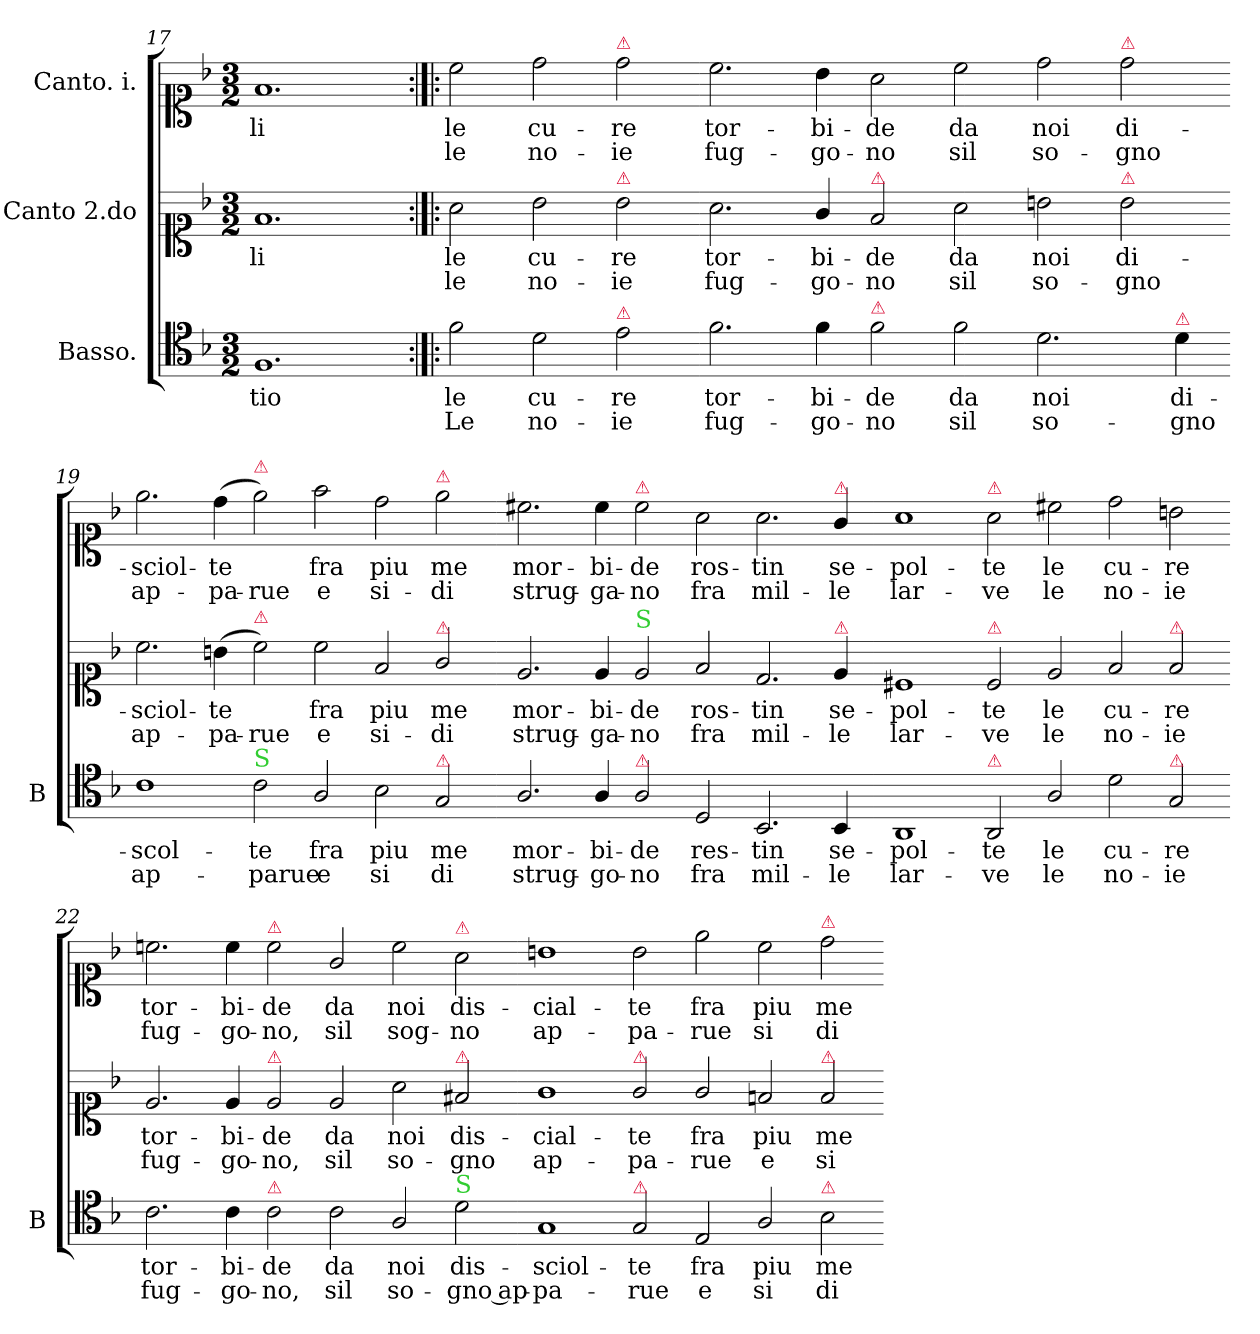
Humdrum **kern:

**kern	**text	**text	**kern	**text	**text	**kern	**text	**text
*part3	*part3	*part3	*part2	*part2	*part2	*part1	*part1	*part1
*staff3	*staff3	*staff3	*staff2	*staff2	*staff2	*staff1	*staff1	*staff1
*I"Basso.	*	*	*I"Canto 2.do	*	*	*I"Canto. i.	*	*
*I'B	*	*	*	*	*	*	*	*
*clefC4	*	*	*clefC1	*	*	*clefC1	*	*
*k[b-]	*	*	*k[b-]	*	*	*k[b-]	*	*
*F:	*	*	*F:	*	*	*F:	*	*
*M3/2	*	*	*M3/2	*	*	*M3/2	*	*
=17	=17	=17	=17	=17	=17	=17	=17	=17
1.F	-tio	.	1.f	-li	.	1.f	-li	.
=:|!|:	=:|!|:	=:|!|:	=:|!|:	=:|!|:	=:|!|:	=:|!|:	=:|!|:	=:|!|:
2f\	le	Le	2a\	le	le	2cc\	le	le
2d\	cu-	no-	2b-\	cu-	no-	2dd\	cu-	no-
!	!	!	!	!	!	!LO:TX:a:color=crimson:t=⚠	!	!
!	!	!	!LO:TX:a:color=crimson:t=⚠	!	!	!	!	!
!LO:TX:a:color=crimson:t=⚠	!	!	!	!	!	!	!	!
2e\	-re	-ie	2b-\	-re	-ie	2dd\	-re	-ie
=18-	=18-	=18-	=18-	=18-	=18-	=18-	=18-	=18-
2.f\	tor-	fug-	2.a\	tor-	fug-	2.cc\	tor-	fug-
4f\	-bi-	-go-	4g/	-bi-	-go-	4b-\	-bi-	-go-
!	!	!	!LO:TX:a:color=crimson:t=⚠	!	!	!	!	!
!LO:TX:a:color=crimson:t=⚠	!	!	!	!	!	!	!	!
2f\	-de	-no	2f/	-de	-no	2a\	-de	-no
2f\	da	sil	2a\	da	sil	2cc\	da	sil
2.d\	noi	so-	2bn\	noi	so-	2dd\	noi	so-
!	!	!	!	!	!	!LO:TX:a:color=crimson:t=⚠	!	!
!	!	!	!LO:TX:a:color=crimson:t=⚠	!	!	!	!	!
.	.	.	2b\	di-	-gno	2dd\	di-	-gno
!LO:TX:a:color=crimson:t=⚠	!	!	!	!	!	!	!	!
4d\	di-	-gno	.	.	.	.	.	.
=19-	=19-	=19-	=19-	=19-	=19-	=19-	=19-	=19-
1c	-scol-	ap-	2.cc\	-sciol-	ap-	2.ee\	-sciol-	ap-
.	.	.	(4bn\	-te	-pa-	(4dd\	-te	-pa-
!	!	!	!	!	!	!LO:TX:a:color=crimson:t=⚠	!	!
!	!	!	!LO:TX:a:color=crimson:t=⚠	!	!	!	!	!
!LO:TX:a:color=limegreen:t=S	!	!	!	!	!	!	!	!
2c\	-te	-parue	2cc\)	.	-rue	2ee\)	.	-rue
2A/	fra	e	2cc\	fra	e	2ff\	fra	e
2B-\	piu	si	2f/	piu	si-	2dd\	piu	si-
!	!	!	!	!	!	!LO:TX:a:color=crimson:t=⚠	!	!
!	!	!	!LO:TX:a:color=crimson:t=⚠	!	!	!	!	!
!LO:TX:a:color=crimson:t=⚠	!	!	!	!	!	!	!	!
2G/	me	di	2g/	me	-di	2ee\	me	-di
=20-	=20-	=20-	=20-	=20-	=20-	=20-	=20-	=20-
2.A/	mor-	strug-	2.e/	mor-	strug-	2.cc#X\	mor-	strug-
4A/	-bi-	-go-	4e/	-bi-	-ga-	4cc#\	-bi-	-ga-
!	!	!	!	!	!	!LO:TX:a:color=crimson:t=⚠	!	!
!	!	!	!LO:TX:a:color=limegreen:t=S	!	!	!	!	!
!LO:TX:a:color=crimson:t=⚠	!	!	!	!	!	!	!	!
2A/	-de	-no	2e/	-de	-no	2cc#\	-de	-no
2D/	res-	fra	2f/	ros-	fra	2a\	ros-	fra
2.BB-/	-tin	mil-	2.d/	-tin	mil-	2.a\	-tin	mil-
!	!	!	!	!	!	!LO:TX:a:color=crimson:t=⚠	!	!
!	!	!	!LO:TX:a:color=crimson:t=⚠	!	!	!	!	!
4BB-/	se-	-le	4e/	se-	-le	4g/	se-	-le
=21-	=21-	=21-	=21-	=21-	=21-	=21-	=21-	=21-
1AA	-pol-	lar-	1c#X	-pol-	lar-	1a	-pol-	lar-
!	!	!	!	!	!	!LO:TX:a:color=crimson:t=⚠	!	!
!	!	!	!LO:TX:a:color=crimson:t=⚠	!	!	!	!	!
!LO:TX:a:color=crimson:t=⚠	!	!	!	!	!	!	!	!
2AA/	-te	-ve	2c#/	-te	-ve	2a\	-te	-ve
2A/	le	le	2e/	le	le	2cc#X\	le	le
2d\	cu-	no-	2f/	cu-	no-	2dd\	cu-	no-
!	!	!	!LO:TX:a:color=crimson:t=⚠	!	!	!	!	!
!LO:TX:a:color=crimson:t=⚠	!	!	!	!	!	!	!	!
2G/	-re	-ie	2f/	-re	-ie	2bn\	-re	-ie
=22-	=22-	=22-	=22-	=22-	=22-	=22-	=22-	=22-
2.c\	tor-	fug-	2.e/	tor-	fug-	2.ccn\	tor-	fug-
4c\	-bi-	-go-	4e/	-bi-	-go-	4cc\	-bi-	-go-
!	!	!	!	!	!	!LO:TX:a:color=crimson:t=⚠	!	!
!	!	!	!LO:TX:a:color=crimson:t=⚠	!	!	!	!	!
!LO:TX:a:color=crimson:t=⚠	!	!	!	!	!	!	!	!
2c\	-de	-no,	2e/	-de	-no,	2cc\	-de	-no,
2c\	da	sil	2e/	da	sil	2g/	da	sil
2A/	noi	so-	2a\	noi	so-	2cc\	noi	sog-
!	!	!	!	!	!	!LO:TX:a:color=crimson:t=⚠	!	!
!	!	!	!LO:TX:a:color=crimson:t=⚠	!	!	!	!	!
!LO:TX:a:color=limegreen:t=S	!	!	!	!	!	!	!	!
2d\	dis-	-gno ap-	2f#X/	dis-	-gno	2a\	dis-	-no
=23-	=23-	=23-	=23-	=23-	=23-	=23-	=23-	=23-
1G	-sciol-	-pa-	1g	-cial-	ap-	1bn	-cial-	ap-
!	!	!	!LO:TX:a:color=crimson:t=⚠	!	!	!	!	!
!LO:TX:a:color=crimson:t=⚠	!	!	!	!	!	!	!	!
2G/	-te	-rue	2g/	-te	-pa-	2b\	-te	-pa-
2E/	fra	e	2g/	fra	-rue	2ee\	fra	-rue
2A/	piu	si	2fn/	piu	e	2cc\	piu	si
!	!	!	!	!	!	!LO:TX:a:color=crimson:t=⚠	!	!
!	!	!	!LO:TX:a:color=crimson:t=⚠	!	!	!	!	!
!LO:TX:a:color=crimson:t=⚠	!	!	!	!	!	!	!	!
2B-\	me	di-	2f/	me	si	2dd\	me	di-
=-	=-	=-	=-	=-	=-	=-	=-	=-
*-	*-	*-	*-	*-	*-	*-	*-	*-
